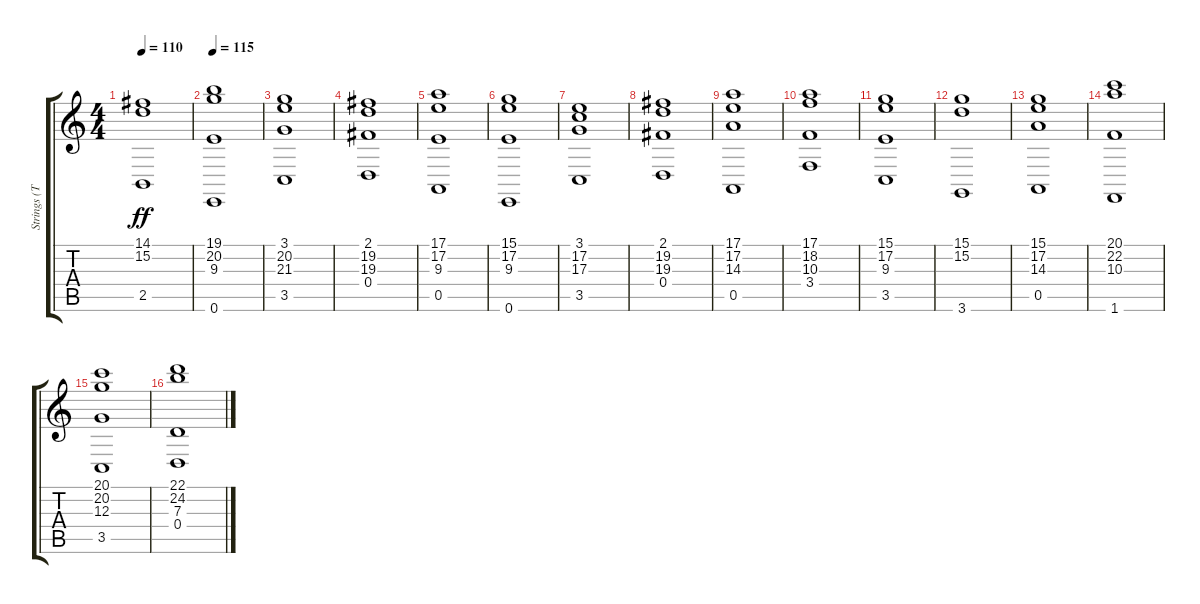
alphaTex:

\track ("Strings (Tuomas)" "Strings (T") {instrument stringensemble1}
\staff {score tabs}
\tuning (E4 B3 G3 D3 A2 E2) {hide}
\ts (4 4)
\tempo 110
\clef g2
\ks c
(14.1 15.2 2.5).1{dy ff} |
\tempo 115
(19.1 20.2 9.3 0.6).1 |
(3.1 20.2 21.3 3.5).1 |
(2.1 19.2 19.3 0.4).1 |
(17.1 17.2 9.3 0.5).1 |
(15.1 17.2 9.3 0.6).1 |
(3.1 17.2 17.3 3.5).1 |
(2.1 19.2 19.3 0.4).1 |
(17.1 17.2 14.3 0.5).1 |
(17.1 18.2 10.3 3.4).1 |
(15.1 17.2 9.3 3.5).1 |
(15.1 15.2 3.6).1 |
(15.1 17.2 14.3 0.5).1 |
(20.1 22.2 10.3 1.6).1 |
(20.1 20.2 12.3 3.5).1 |
(22.1 24.2 7.3 0.4).1
